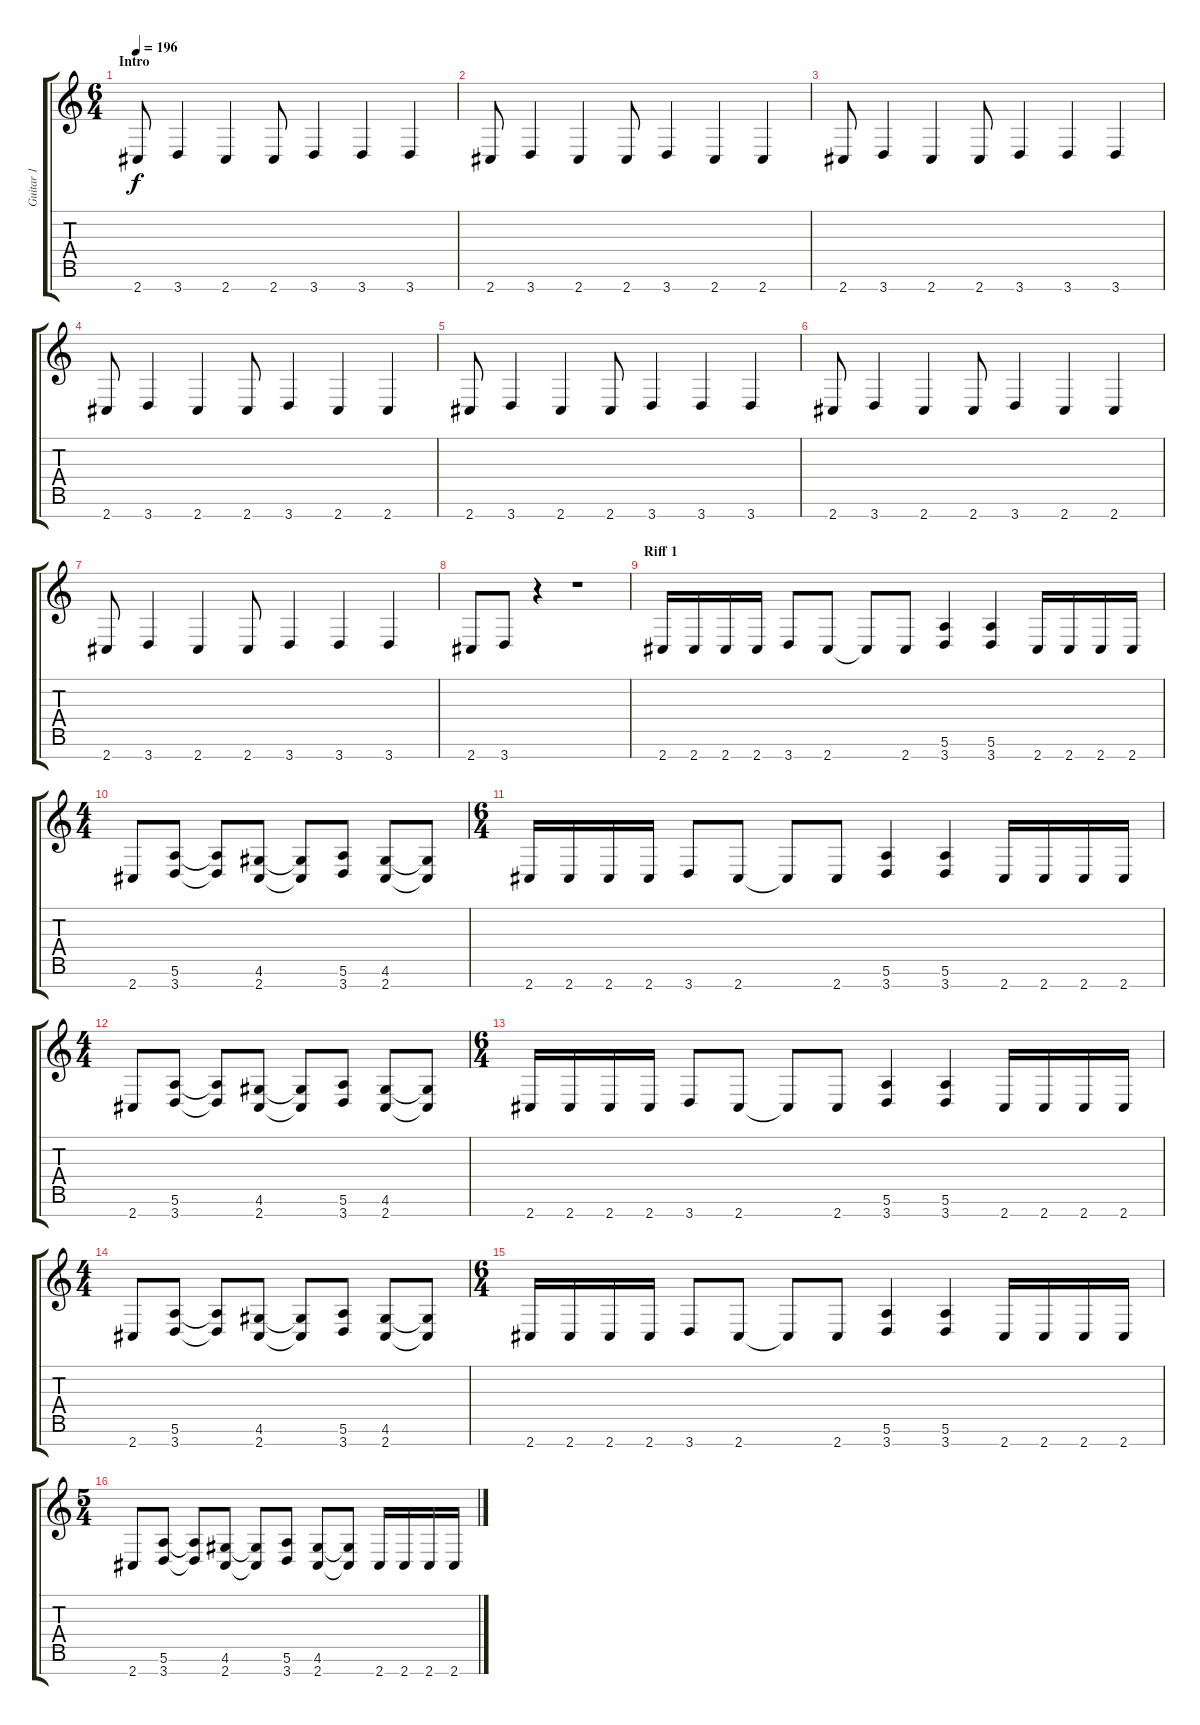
\track ("Guitar 1" "Guitar 1") {instrument overdrivenguitar}
\staff {score tabs}
\tuning (E4 B3 G3 D3 A2 E2 B1) {hide}
\ts (6 4)
\section ("" "Intro")
\tempo 196
\clef g2
\ks c
2.7.8{dy f instrument overdrivenguitar} 3.7.4 2.7.4 2.7.8 3.7.4 3.7.4 3.7.4 |
2.7.8 3.7.4 2.7.4 2.7.8 3.7.4 2.7.4 2.7.4 |
2.7.8 3.7.4 2.7.4 2.7.8 3.7.4 3.7.4 3.7.4 |
2.7.8 3.7.4 2.7.4 2.7.8 3.7.4 2.7.4 2.7.4 |
2.7.8 3.7.4 2.7.4 2.7.8 3.7.4 3.7.4 3.7.4 |
2.7.8 3.7.4 2.7.4 2.7.8 3.7.4 2.7.4 2.7.4 |
2.7.8 3.7.4 2.7.4 2.7.8 3.7.4 3.7.4 3.7.4 |
2.7.8 3.7.8 r.4 r.1 |
\section ("" "Riff 1")
2.7.16{instrument distortionguitar} 2.7.16 2.7.16 2.7.16 3.7.8 2.7.8 2.7{t}.8 2.7.8 (5.6 3.7).4 (5.6 3.7).4 2.7.16 2.7.16 2.7.16 2.7.16 |
\ts (4 4)
2.7.8 (5.6 3.7).8 (5.6{t} 3.7{t}).8 (4.6 2.7).8 (4.6{t} 2.7{t}).8 (5.6 3.7).8 (4.6 2.7).8 (4.6{t} 2.7{t}).8 |
\ts (6 4)
2.7.16 2.7.16 2.7.16 2.7.16 3.7.8 2.7.8 2.7{t}.8 2.7.8 (5.6 3.7).4 (5.6 3.7).4 2.7.16 2.7.16 2.7.16 2.7.16 |
\ts (4 4)
2.7.8 (5.6 3.7).8 (5.6{t} 3.7{t}).8 (4.6 2.7).8 (4.6{t} 2.7{t}).8 (5.6 3.7).8 (4.6 2.7).8 (4.6{t} 2.7{t}).8 |
\ts (6 4)
2.7.16 2.7.16 2.7.16 2.7.16 3.7.8 2.7.8 2.7{t}.8 2.7.8 (5.6 3.7).4 (5.6 3.7).4 2.7.16 2.7.16 2.7.16 2.7.16 |
\ts (4 4)
2.7.8 (5.6 3.7).8 (5.6{t} 3.7{t}).8 (4.6 2.7).8 (4.6{t} 2.7{t}).8 (5.6 3.7).8 (4.6 2.7).8 (4.6{t} 2.7{t}).8 |
\ts (6 4)
2.7.16 2.7.16 2.7.16 2.7.16 3.7.8 2.7.8 2.7{t}.8 2.7.8 (5.6 3.7).4 (5.6 3.7).4 2.7.16 2.7.16 2.7.16 2.7.16 |
\ts (5 4)
2.7.8 (5.6 3.7).8 (5.6{t} 3.7{t}).8 (4.6 2.7).8 (4.6{t} 2.7{t}).8 (5.6 3.7).8 (4.6 2.7).8 (4.6{t} 2.7{t}).8 2.7.16 2.7.16 2.7.16 2.7.16
